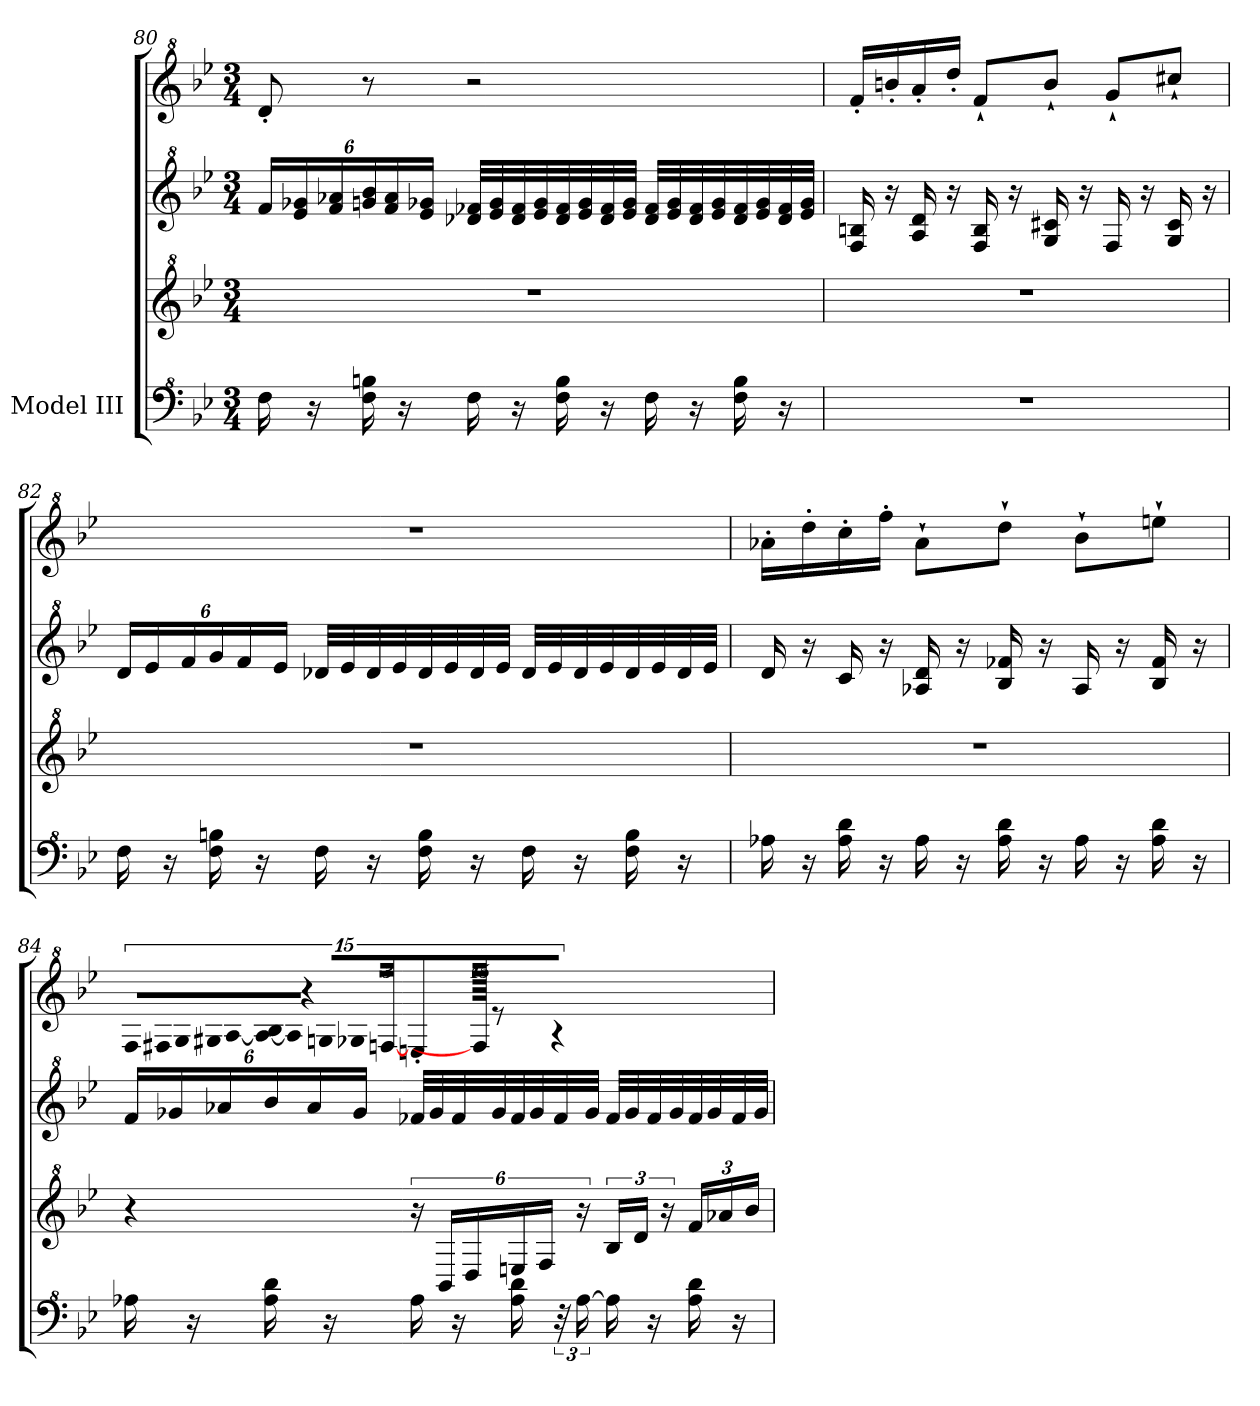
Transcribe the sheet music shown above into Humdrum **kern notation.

**kern	**kern	**kern	**kern
*part1	*part1	*part1	*part1
*staff4	*staff3	*staff2	*staff1
*I"Model III	*	*	*
*clefF^4	*clefG^2	*clefG^2	*clefG^2
*k[b-e-]	*k[b-e-]	*k[b-e-]	*k[b-e-]
*M3/4	*M3/4	*M3/4	*M3/4
*	*	*Xbrackettup	*
=80	=80	=80	=80
16f\	2.r	24ff/LL	8dd'/
.	.	24ee-/ 24gg-X/	.
16r	.	.	.
.	.	24ff/ 24aa-X/	.
16f\ 16bn\	.	24ggn/ 24bb-/	8r
.	.	24ff/ 24aa-/	.
16r	.	.	.
.	.	24ee-/ 24gg-X/JJ	.
16f\	.	32dd-X/ 32ff-X/LLL	2r
.	.	32ee-/ 32gg-/	.
16r	.	32dd-/ 32ff-/	.
.	.	32ee-/ 32gg-/	.
16f\ 16b\	.	32dd-/ 32ff-/	.
.	.	32ee-/ 32gg-/	.
16r	.	32dd-/ 32ff-/	.
.	.	32ee-/ 32gg-/JJJ	.
16f\	.	32dd-/ 32ff-/LLL	.
.	.	32ee-/ 32gg-/	.
16r	.	32dd-/ 32ff-/	.
.	.	32ee-/ 32gg-/	.
16f\ 16b\	.	32dd-/ 32ff-/	.
.	.	32ee-/ 32gg-/	.
16r	.	32dd-/ 32ff-/	.
.	.	32ee-/ 32gg-/JJJ	.
!!LO:LB:g=z
=81	=81	=81	=81
2.r	2.r	16f/ 16bn/	16ff'/LL
.	.	16r	16bbn'/
.	.	16a/ 16dd/	16aa'/
.	.	16r	16ddd'/JJ
.	.	16f/ 16b/	8ff`/L
.	.	16r	.
.	.	16g/ 16cc#X/	8bb`/J
.	.	16r	.
.	.	16f/	8gg`/L
.	.	16r	.
.	.	16g/ 16cc#/	8ccc#X`/J
.	.	16r	.
=82	=82	=82	=82
16f\	2.r	24dd/LL	2.r
.	.	24ee-/	.
16r	.	.	.
.	.	24ff/	.
16f\ 16bn\	.	24gg/	.
.	.	24ff/	.
16r	.	.	.
.	.	24ee-/JJ	.
16f\	.	32dd-X/LLL	.
.	.	32ee-/	.
16r	.	32dd-/	.
.	.	32ee-/	.
16f\ 16b\	.	32dd-/	.
.	.	32ee-/	.
16r	.	32dd-/	.
.	.	32ee-/JJJ	.
16f\	.	32dd-/LLL	.
.	.	32ee-/	.
16r	.	32dd-/	.
.	.	32ee-/	.
16f\ 16b\	.	32dd-/	.
.	.	32ee-/	.
16r	.	32dd-/	.
.	.	32ee-/JJJ	.
!!LO:PB:g=z
=83	=83	=83	=83
16a-X\	2.r	16dd/	16aa-X'\LL
16r	.	16r	16ddd'\
16a-\ 16dd\	.	16cc/	16ccc'\
16r	.	16r	16fff'\JJ
16a-\	.	16a-X/ 16dd/	8aa-`\L
16r	.	16r	.
16a-\ 16dd\	.	16b-/ 16ff-X/	8ddd`\J
16r	.	16r	.
16a-\	.	16a-/	8bb-`\L
16r	.	16r	.
16a-\ 16dd\	.	16b-/ 16ff-/	8eeen`\J
16r	.	16r	.
!!LO:LB:g=z
=84	=84	=84	=84
!	!	!	!LO:N:vis=32
16a-X\	4r	24ff/LL	480%11f/LLL
!	!	!	!LO:N:vis=32
.	.	.	480%11f#X/
.	.	24gg-X/	.
!	!	!	!LO:N:vis=32
.	.	.	480%11g/
16r	.	.	.
!	!	!	!LO:N:vis=32
.	.	.	480%11g#X/
.	.	24aa-X/	.
!	!	!	!LO:N:vis=32
.	.	.	[480%11a/
!	!	!	!LO:N:vis=32
.	.	.	480%11a/_ 480%11b-/
16a-\ 16dd\	.	24bb-/	.
!	!	!	!LO:N:vis=32
.	.	.	480%11a/JJJ]
!	!	!	!LO:N:vis=32
.	.	.	480%11r
.	.	24aa-/	.
!	!	!	!LO:N:vis=32
.	.	.	480%11gn/LLL
16r	.	.	.
!	!	!	!LO:N:vis=32
.	.	.	480%11g-X/
.	.	24gg-/JJ	.
.	.	.	[48fn/JJJ
16a-\	24r	32ff-X/LLL	8en'/
.	.	32gg-/	.
.	24B-/LL	.	.
16r	.	32ff-/	.
.	24d/	.	.
.	.	32gg-/	.
16a-\ 16dd\	24en/	32ff-/	480f/]
.	.	.	8r
.	.	32gg-/	.
.	24f/JJ	.	.
48r	.	32ff-/	.
[24a-\	24r	.	.
.	.	32gg-/JJJ	.
16a-\]	24b-/LL	32ff-/LLL	.
.	.	.	4r
.	.	32gg-/	.
.	24dd/JJ	.	.
16r	.	32ff-/	.
.	24r	.	.
.	.	32gg-/	.
16a-\ 16dd\	24ff/LL	32ff-/	.
.	.	32gg-/	.
.	24aa-X/	.	.
16r	.	32ff-/	.
.	24bb-/JJ	.	.
.	.	32gg-/JJJ	.
480ryy	480ryy	480ryy	.
=	=	=	=
*-	*-	*-	*-
